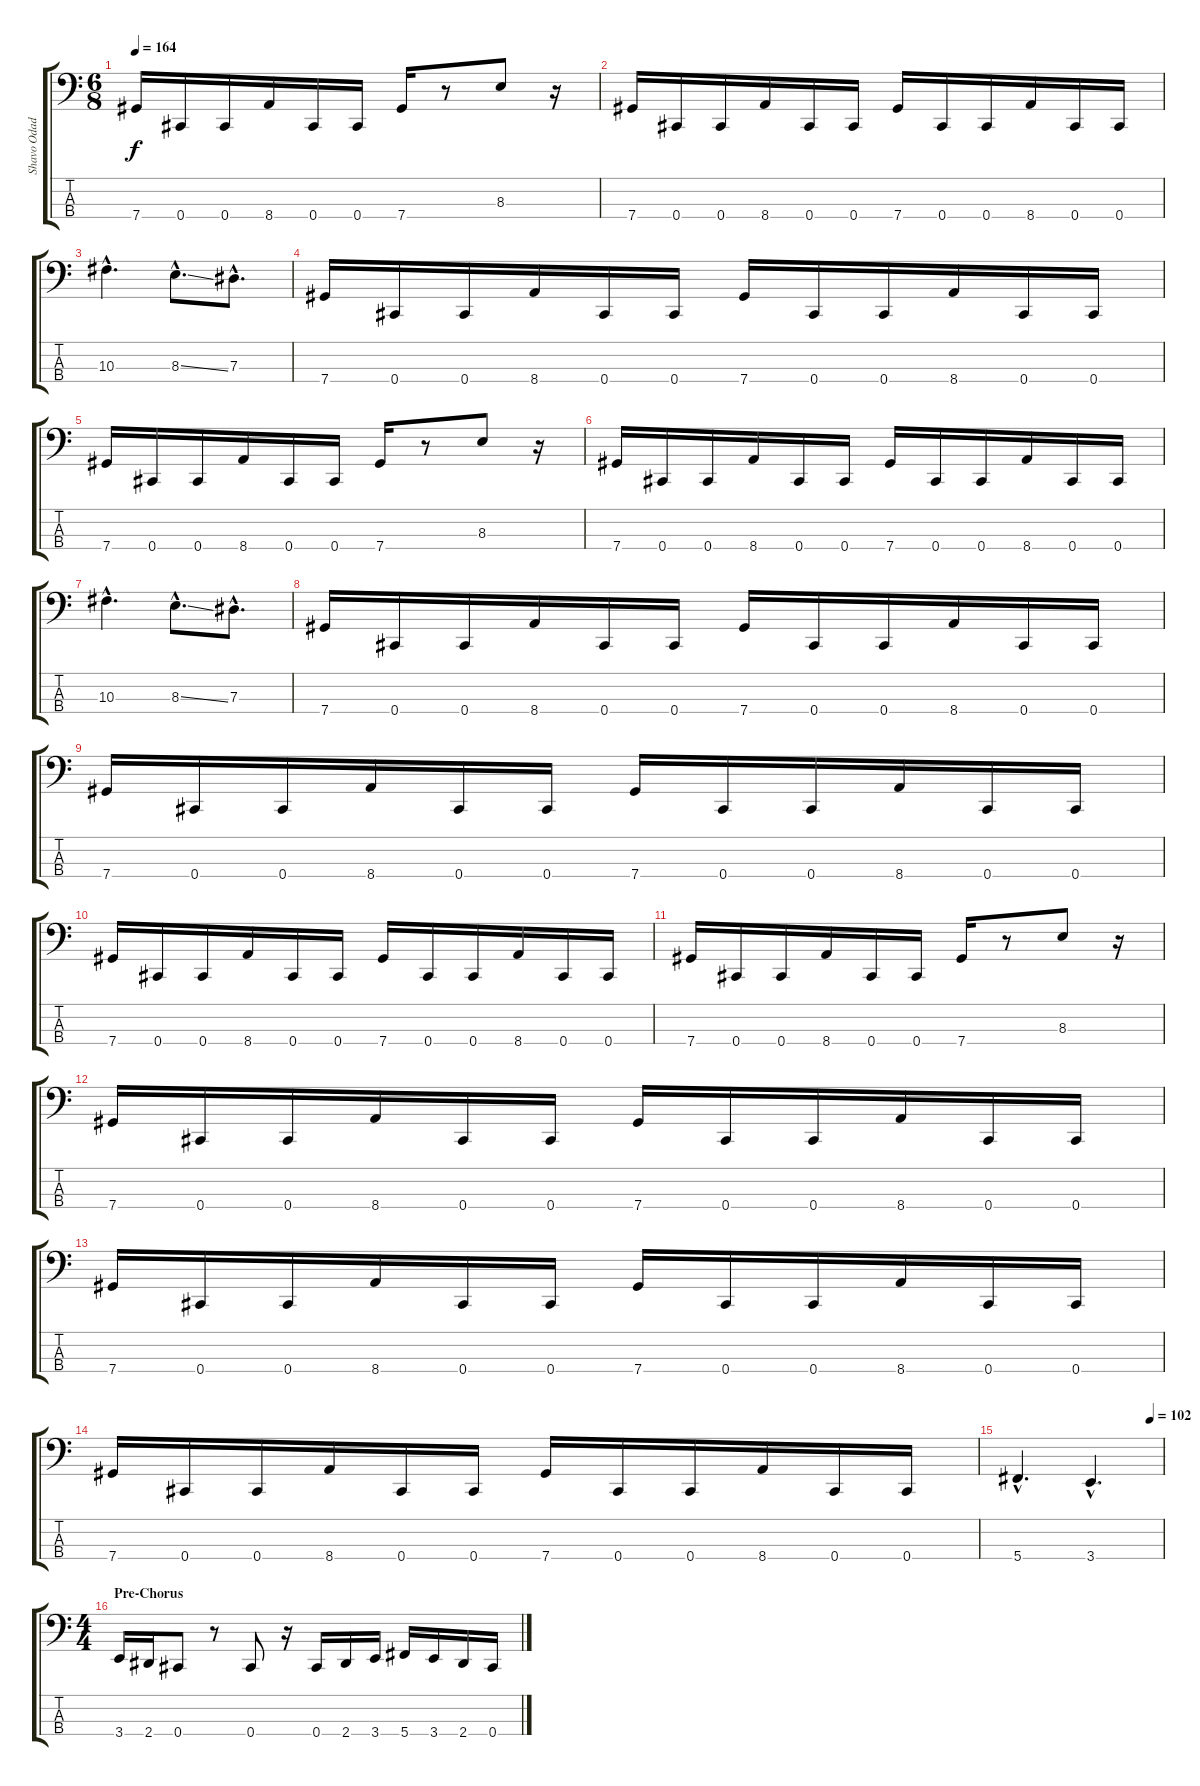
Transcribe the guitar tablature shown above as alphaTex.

\track ("Shavo Odadjian (Bass)" "Shavo Odad") {instrument electricbassfinger}
\staff {score tabs}
\tuning (Gb2 Db2 Ab1 Db1) {hide}
\ts (6 8)
\tempo 164
\clef f4
\ks c
7.4.16{dy f} 0.4.16 0.4.16 8.4.16 0.4.16 0.4.16 7.4.16 r.8 8.3.8 r.16 |
7.4.16 0.4.16 0.4.16 8.4.16 0.4.16 0.4.16 7.4.16 0.4.16 0.4.16 8.4.16 0.4.16 0.4.16 |
10.3{hac}.4{d} 8.3{ss hac}.8{d} 7.3{hac}.8{d} |
7.4.16 0.4.16 0.4.16 8.4.16 0.4.16 0.4.16 7.4.16 0.4.16 0.4.16 8.4.16 0.4.16 0.4.16 |
7.4.16 0.4.16 0.4.16 8.4.16 0.4.16 0.4.16 7.4.16 r.8 8.3.8 r.16 |
7.4.16 0.4.16 0.4.16 8.4.16 0.4.16 0.4.16 7.4.16 0.4.16 0.4.16 8.4.16 0.4.16 0.4.16 |
10.3{hac}.4{d} 8.3{ss hac}.8{d} 7.3{hac}.8{d} |
7.4.16 0.4.16 0.4.16 8.4.16 0.4.16 0.4.16 7.4.16 0.4.16 0.4.16 8.4.16 0.4.16 0.4.16 |
7.4.16 0.4.16 0.4.16 8.4.16 0.4.16 0.4.16 7.4.16 0.4.16 0.4.16 8.4.16 0.4.16 0.4.16 |
7.4.16 0.4.16 0.4.16 8.4.16 0.4.16 0.4.16 7.4.16 0.4.16 0.4.16 8.4.16 0.4.16 0.4.16 |
7.4.16 0.4.16 0.4.16 8.4.16 0.4.16 0.4.16 7.4.16 r.8 8.3.8 r.16 |
7.4.16 0.4.16 0.4.16 8.4.16 0.4.16 0.4.16 7.4.16 0.4.16 0.4.16 8.4.16 0.4.16 0.4.16 |
7.4.16 0.4.16 0.4.16 8.4.16 0.4.16 0.4.16 7.4.16 0.4.16 0.4.16 8.4.16 0.4.16 0.4.16 |
7.4.16 0.4.16 0.4.16 8.4.16 0.4.16 0.4.16 7.4.16 0.4.16 0.4.16 8.4.16 0.4.16 0.4.16 |
\tempo (102 0.9166666666666666)
5.4{hac}.4{d} 3.4{hac}.4{d} |
\ts (4 4)
\section ("" "Pre-Chorus")
3.4.16 2.4.16 0.4.8 r.8 0.4.8 r.16 0.4.16 2.4.16 3.4.16 5.4.16 3.4.16 2.4.16 0.4.16
